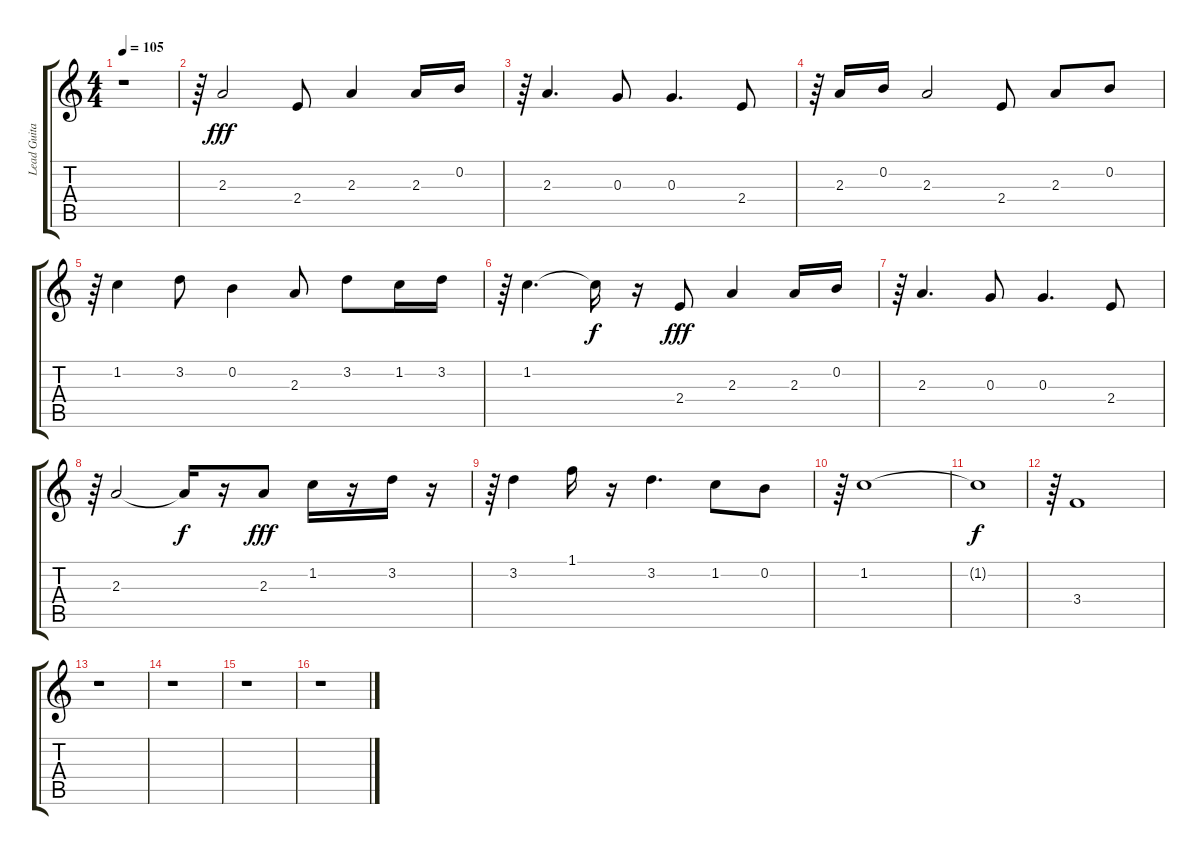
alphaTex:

\track ("Lead Guitar" "Lead Guita") {instrument distortionguitar}
\staff {score tabs}
\tuning (E4 B3 G3 D3 A2 E2) {hide}
\ts (4 4)
\tempo 105
\clef g2
\ks c
r.1{dy f} |
r.64 2.3.2{dy fff volume 16} 2.4.8 2.3.4 2.3.16 0.2.16 |
r.64 2.3.4{d} 0.3.8 0.3.4{d} 2.4.8 |
r.64 2.3.16 0.2.16 2.3.2 2.4.8 2.3.8 0.2.8 |
r.64 1.2.4 3.2.8 0.2.4 2.3.8 3.2.8 1.2.16 3.2.16 |
r.64 1.2.4{d} 1.2{t}.16{dy f} r.16 2.4.8{dy fff} 2.3.4 2.3.16 0.2.16 |
r.64 2.3.4{d} 0.3.8 0.3.4{d} 2.4.8 |
r.64 2.3.2 2.3{t}.16{dy f} r.16 2.3.8{dy fff} 1.2.16 r.16 3.2.16 r.16 |
r.64 3.2.4 1.1.16 r.16 3.2.4{d} 1.2.8 0.2.8 |
r.64 1.2.1 |
1.2{t}.1{dy f} |
r.64 3.4.1 |
r.1 |
r.1 |
r.1 |
r.1
